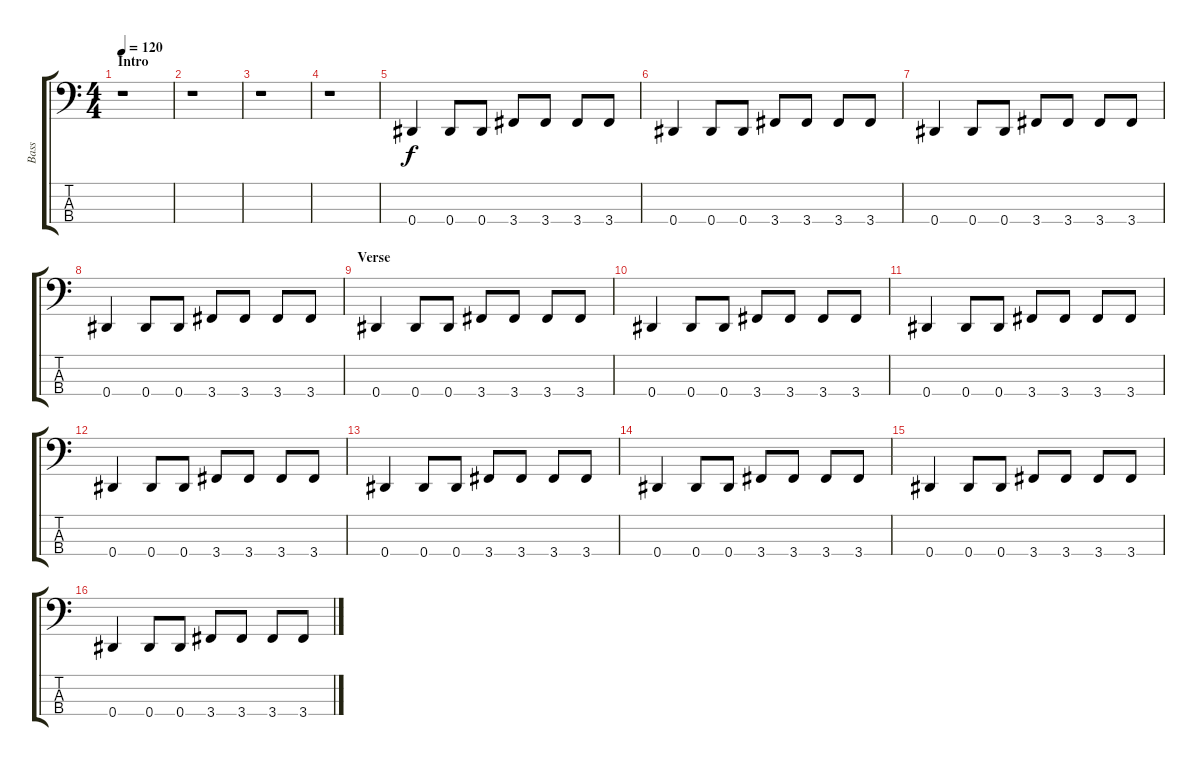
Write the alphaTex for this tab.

\track ("Bass" "Bass") {instrument acousticbass}
\staff {score tabs}
\tuning (Gb2 Db2 Ab1 Eb1) {hide}
\ts (4 4)
\section ("" "Intro")
\tempo 120
\clef f4
\ks c
r.1{dy f instrument acousticbass} |
r.1 |
r.1 |
r.1 |
0.4.4 0.4.8 0.4.8 3.4.8 3.4.8 3.4.8 3.4.8 |
0.4.4 0.4.8 0.4.8 3.4.8 3.4.8 3.4.8 3.4.8 |
0.4.4 0.4.8 0.4.8 3.4.8 3.4.8 3.4.8 3.4.8 |
0.4.4 0.4.8 0.4.8 3.4.8 3.4.8 3.4.8 3.4.8 |
\section ("" "Verse")
0.4.4 0.4.8 0.4.8 3.4.8 3.4.8 3.4.8 3.4.8 |
0.4.4 0.4.8 0.4.8 3.4.8 3.4.8 3.4.8 3.4.8 |
0.4.4 0.4.8 0.4.8 3.4.8 3.4.8 3.4.8 3.4.8 |
0.4.4 0.4.8 0.4.8 3.4.8 3.4.8 3.4.8 3.4.8 |
0.4.4 0.4.8 0.4.8 3.4.8 3.4.8 3.4.8 3.4.8 |
0.4.4 0.4.8 0.4.8 3.4.8 3.4.8 3.4.8 3.4.8 |
0.4.4 0.4.8 0.4.8 3.4.8 3.4.8 3.4.8 3.4.8 |
0.4.4 0.4.8 0.4.8 3.4.8 3.4.8 3.4.8 3.4.8
